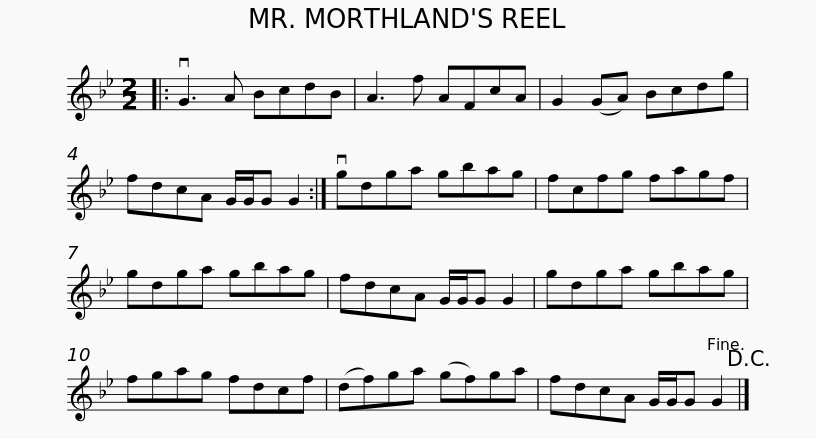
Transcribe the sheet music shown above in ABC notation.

X:1
L:1/8
M:2/2
I:linebreak $
K:Gmin
V:1 treble
V:1
|: vG3 A BcdB | A3 f AFcA | G2 (GA) Bcdg | fdcA G/G/G G2 :| vgdga gbag |$ %5
 fcfg fagf | gdga gbag | fdcA G/G/G G2 | gdga gbag | fgag fdcf |$ %10
 (df)ga (gf)ga | fdcA G/G/G G2!D.C.! |] %12
